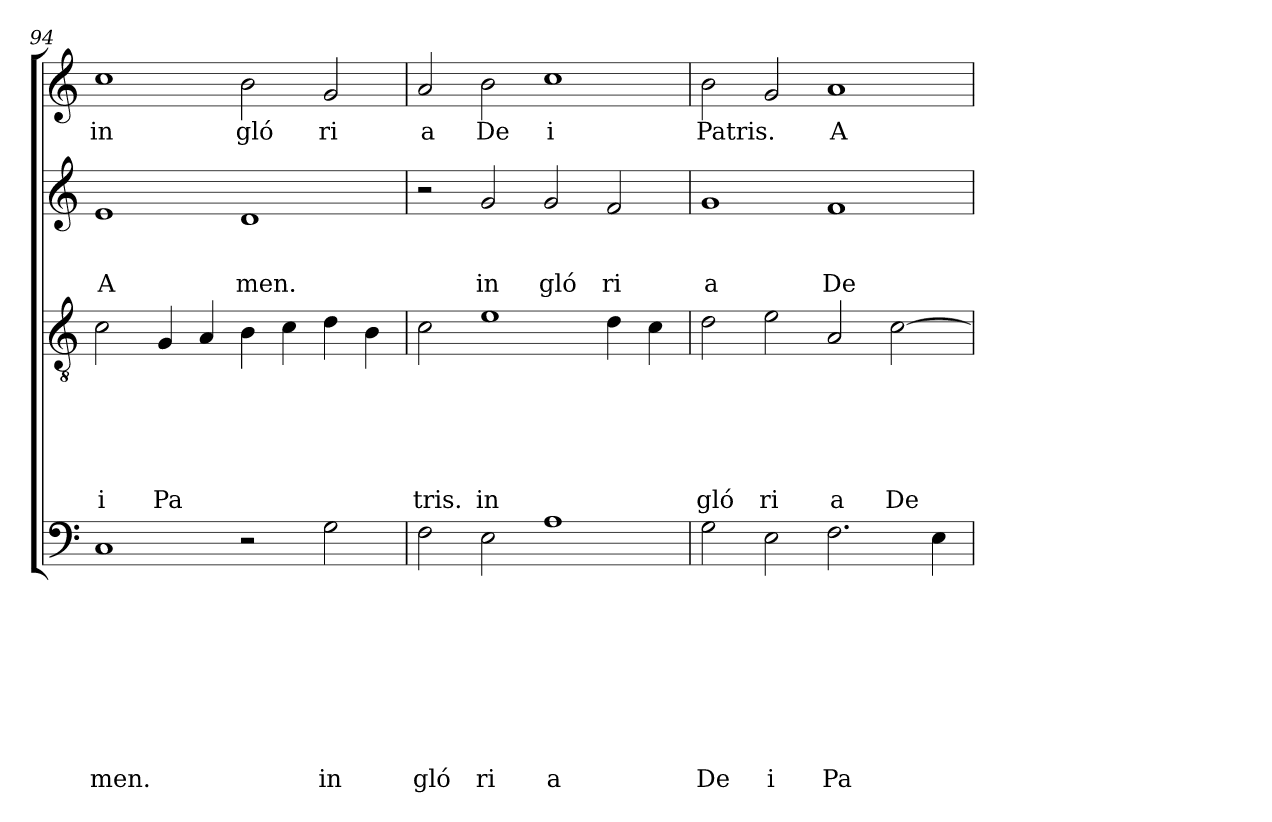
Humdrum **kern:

**kern	**text	**text	**text	**text	**text	**text	**text	**text	**text	**kern	**text	**text	**text	**text	**text	**text	**kern	**text	**text	**text	**kern	**text
*part4	*part4	*part4	*part4	*part4	*part4	*part4	*part4	*part4	*part4	*part3	*part3	*part3	*part3	*part3	*part3	*part3	*part2	*part2	*part2	*part2	*part1	*part1
*staff4	*staff4	*staff4	*staff4	*staff4	*staff4	*staff4	*staff4	*staff4	*staff4	*staff3	*staff3	*staff3	*staff3	*staff3	*staff3	*staff3	*staff2	*staff2	*staff2	*staff2	*staff1	*staff1
!!LO:PB:g=z
*clefF4	*	*	*	*	*	*	*	*	*	*clefGv2	*	*	*	*	*	*	*clefG2	*	*	*	*clefG2	*
*k[]	*	*	*	*	*	*	*	*	*	*k[]	*	*	*	*	*	*	*k[]	*	*	*	*k[]	*
*C:	*	*	*	*	*	*	*	*	*	*C:	*	*	*	*	*	*	*C:	*	*	*	*C:	*
=94	=94	=94	=94	=94	=94	=94	=94	=94	=94	=94	=94	=94	=94	=94	=94	=94	=94	=94	=94	=94	=94	=94
!	!	!	!	!	!	!	!	!	!LO:LY:b	!	!	!	!	!	!	!LO:LY:b	!	!	!	!LO:LY:b	!	!LO:LY:b
1C	.	.	.	.	.	.	.	.	-men.	2c\	.	.	.	.	.	i	1e	.	.	A	1cc	in
!	!	!	!	!	!	!	!	!	!	!	!	!	!	!	!	!LO:LY:b	!	!	!	!	!	!
.	.	.	.	.	.	.	.	.	.	4G/	.	.	.	.	.	Pa	.	.	.	.	.	.
.	.	.	.	.	.	.	.	.	.	4A/	.	.	.	.	.	.	.	.	.	.	.	.
!	!	!	!	!	!	!	!	!	!	!	!	!	!	!	!	!	!	!	!	!LO:LY:b	!	!LO:LY:b
2r	.	.	.	.	.	.	.	.	.	4B\	.	.	.	.	.	.	1d	.	.	men.	2b\	gló
.	.	.	.	.	.	.	.	.	.	4c\	.	.	.	.	.	.	.	.	.	.	.	.
!	!	!	!	!	!	!	!	!	!LO:LY:b	!	!	!	!	!	!	!	!	!	!	!	!	!LO:LY:b
2G\	.	.	.	.	.	.	.	.	in	4d\	.	.	.	.	.	.	.	.	.	.	2g/	ri
.	.	.	.	.	.	.	.	.	.	4B\	.	.	.	.	.	.	.	.	.	.	.	.
=95	=95	=95	=95	=95	=95	=95	=95	=95	=95	=95	=95	=95	=95	=95	=95	=95	=95	=95	=95	=95	=95	=95
!	!	!	!	!	!	!	!	!	!LO:LY:b	!	!	!	!	!	!	!LO:LY:b	!	!	!	!	!	!LO:LY:b
2F\	.	.	.	.	.	.	.	.	gló	2c\	.	.	.	.	.	tris.	2r	.	.	.	2a/	a
!	!	!	!	!	!	!	!	!	!LO:LY:b	!	!	!	!	!	!	!LO:LY:b	!	!	!	!LO:LY:b	!	!LO:LY:b
2E\	.	.	.	.	.	.	.	.	ri	1e	.	.	.	.	.	in	2g/	.	.	in	2b\	De
!	!	!	!	!	!	!	!	!	!LO:LY:b	!	!	!	!	!	!	!	!	!	!	!LO:LY:b	!	!LO:LY:b
1A	.	.	.	.	.	.	.	.	a	.	.	.	.	.	.	.	2g/	.	.	gló	1cc	i
!	!	!	!	!	!	!	!	!	!	!	!	!	!	!	!	!	!	!	!	!LO:LY:b	!	!
.	.	.	.	.	.	.	.	.	.	4d\	.	.	.	.	.	.	2f/	.	.	ri	.	.
.	.	.	.	.	.	.	.	.	.	4c\	.	.	.	.	.	.	.	.	.	.	.	.
=96	=96	=96	=96	=96	=96	=96	=96	=96	=96	=96	=96	=96	=96	=96	=96	=96	=96	=96	=96	=96	=96	=96
!	!	!	!	!	!	!	!	!	!LO:LY:b	!	!	!	!	!	!	!LO:LY:b	!	!	!	!LO:LY:b	!	!LO:LY:b
2G\	.	.	.	.	.	.	.	.	De	2d\	.	.	.	.	.	gló	1g	.	.	a	2b\	Patris.
!	!	!	!	!	!	!	!	!	!LO:LY:b	!	!	!	!	!	!	!LO:LY:b	!	!	!	!	!	!
2E\	.	.	.	.	.	.	.	.	i	2e\	.	.	.	.	.	ri	.	.	.	.	2g/	.
!	!	!	!	!	!	!	!	!	!LO:LY:b	!	!	!	!	!	!	!LO:LY:b	!	!	!	!LO:LY:b	!	!LO:LY:b
2.F\	.	.	.	.	.	.	.	.	Pa	2A/	.	.	.	.	.	a	1f	.	.	De	1a	A
!	!	!	!	!	!	!	!	!	!	!	!	!	!	!	!	!LO:LY:b	!	!	!	!	!	!
.	.	.	.	.	.	.	.	.	.	[>2c\	.	.	.	.	.	De	.	.	.	.	.	.
4E\	.	.	.	.	.	.	.	.	.	.	.	.	.	.	.	.	.	.	.	.	.	.
=	=	=	=	=	=	=	=	=	=	=	=	=	=	=	=	=	=	=	=	=	=	=
*-	*-	*-	*-	*-	*-	*-	*-	*-	*-	*-	*-	*-	*-	*-	*-	*-	*-	*-	*-	*-	*-	*-
